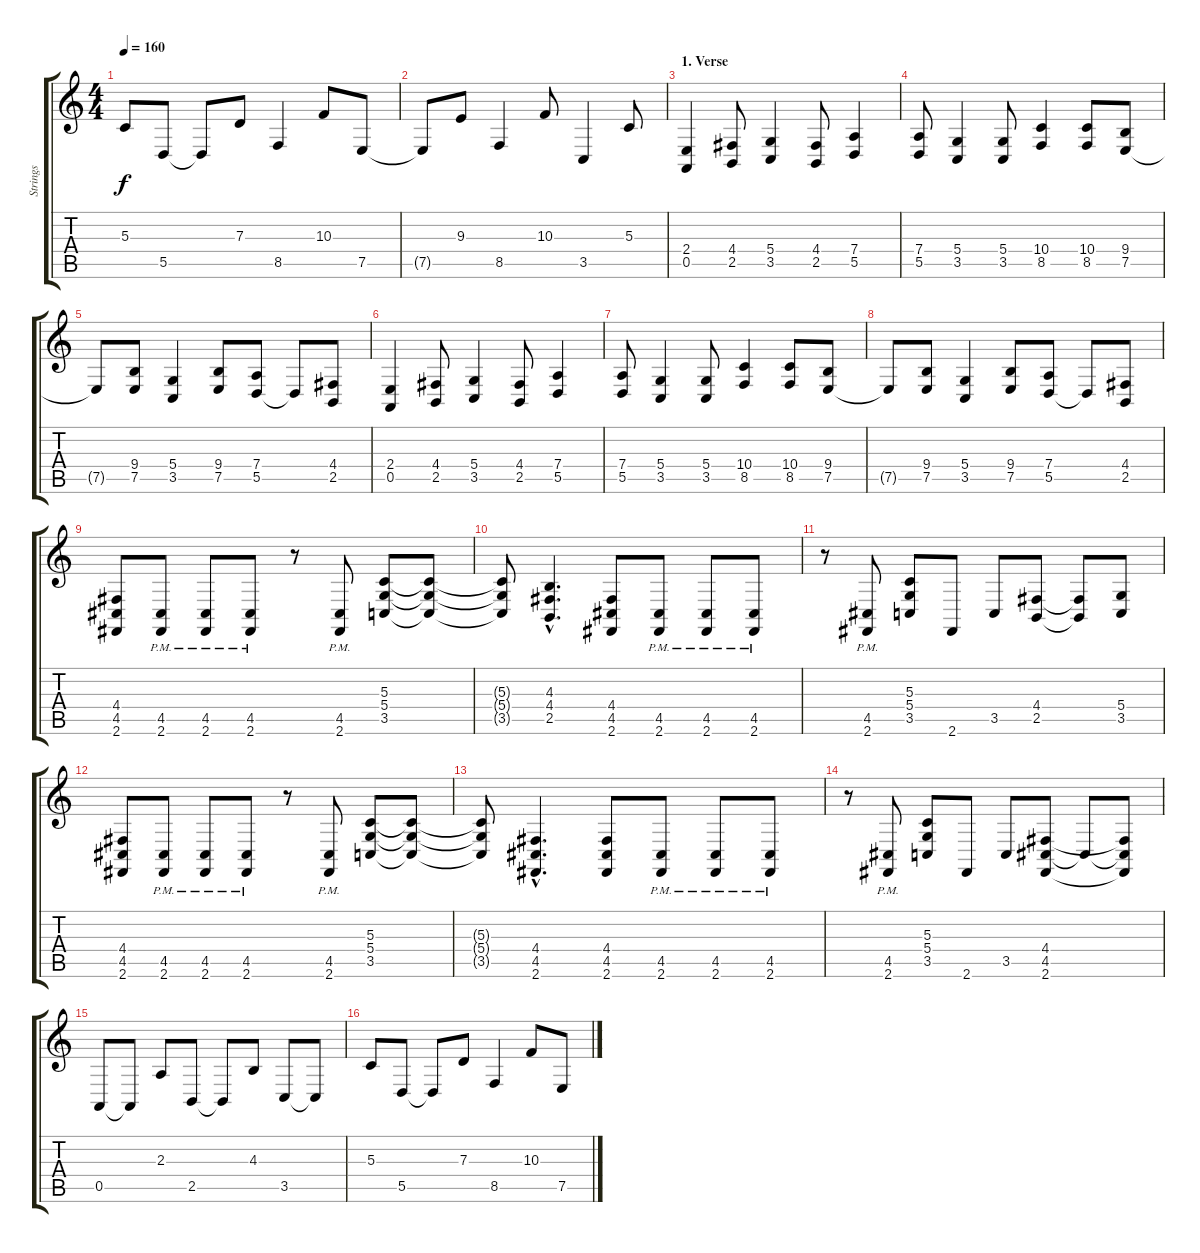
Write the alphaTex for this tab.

\track ("Strings" "Strings") {instrument stringensemble1}
\staff {score tabs}
\tuning (E4 B3 G3 D3 A2 E2) {hide}
\ts (4 4)
\tempo 160
\clef g2
\ks c
5.3.8{dy f} 5.5.8 5.5{t}.8 7.3.8 8.5.4 10.3.8 7.5.8 |
7.5{t}.8 9.3.8 8.5.4 10.3.8 3.5.4 5.3.8 |
\section ("" "1. Verse")
(2.4 0.5).4 (4.4 2.5).8 (5.4 3.5).4 (4.4 2.5).8 (7.4 5.5).4 |
(7.4 5.5).8 (5.4 3.5).4 (5.4 3.5).8 (10.4 8.5).4 (10.4 8.5).8 (9.4 7.5).8 |
7.5{t}.8 (9.4 7.5).8 (5.4 3.5).4 (9.4 7.5).8 (7.4 5.5).8 5.5{t}.8 (4.4 2.5).8 |
(2.4 0.5).4 (4.4 2.5).8 (5.4 3.5).4 (4.4 2.5).8 (7.4 5.5).4 |
(7.4 5.5).8 (5.4 3.5).4 (5.4 3.5).8 (10.4 8.5).4 (10.4 8.5).8 (9.4 7.5).8 |
7.5{t}.8 (9.4 7.5).8 (5.4 3.5).4 (9.4 7.5).8 (7.4 5.5).8 5.5{t}.8 (4.4 2.5).8 |
(4.4 4.5 2.6).8 (4.5{pm} 2.6{pm}).8 (4.5{pm} 2.6{pm}).8 (4.5{pm} 2.6{pm}).8 r.8 (4.5{pm} 2.6{pm}).8 (5.3 5.4 3.5).8 (5.3{t} 5.4{t} 3.5{t}).8 |
(5.3{t} 5.4{t} 3.5{t}).8 (4.3{hac} 4.4{hac} 2.5{hac}).4{d} (4.4 4.5 2.6).8 (4.5{pm} 2.6{pm}).8 (4.5{pm} 2.6{pm}).8 (4.5{pm} 2.6{pm}).8 |
r.8 (4.5{pm} 2.6{pm}).8 (5.3 5.4 3.5).8 2.6.8 3.5.8 (4.4 2.5).8 (4.4{t} 2.5{t}).8 (5.4 3.5).8 |
(4.4 4.5 2.6).8 (4.5{pm} 2.6{pm}).8 (4.5{pm} 2.6{pm}).8 (4.5{pm} 2.6{pm}).8 r.8 (4.5{pm} 2.6{pm}).8 (5.3 5.4 3.5).8 (5.3{t} 5.4{t} 3.5{t}).8 |
(5.3{t} 5.4{t} 3.5{t}).8 (4.4{hac} 4.5{hac} 2.6{hac}).4{d} (4.4 4.5 2.6).8 (4.5{pm} 2.6{pm}).8 (4.5{pm} 2.6{pm}).8 (4.5{pm} 2.6{pm}).8 |
r.8 (4.5{pm} 2.6{pm}).8 (5.3 5.4 3.5).8 2.6.8 3.5.8 (4.4 4.5 2.6).8 4.5{t}.8 (4.4{t} 4.5{t} 2.6{t}).8 |
0.5.8 0.5{t}.8 2.3.8 2.5.8 2.5{t}.8 4.3.8 3.5.8 3.5{t}.8 |
5.3.8 5.5.8 5.5{t}.8 7.3.8 8.5.4 10.3.8 7.5.8
